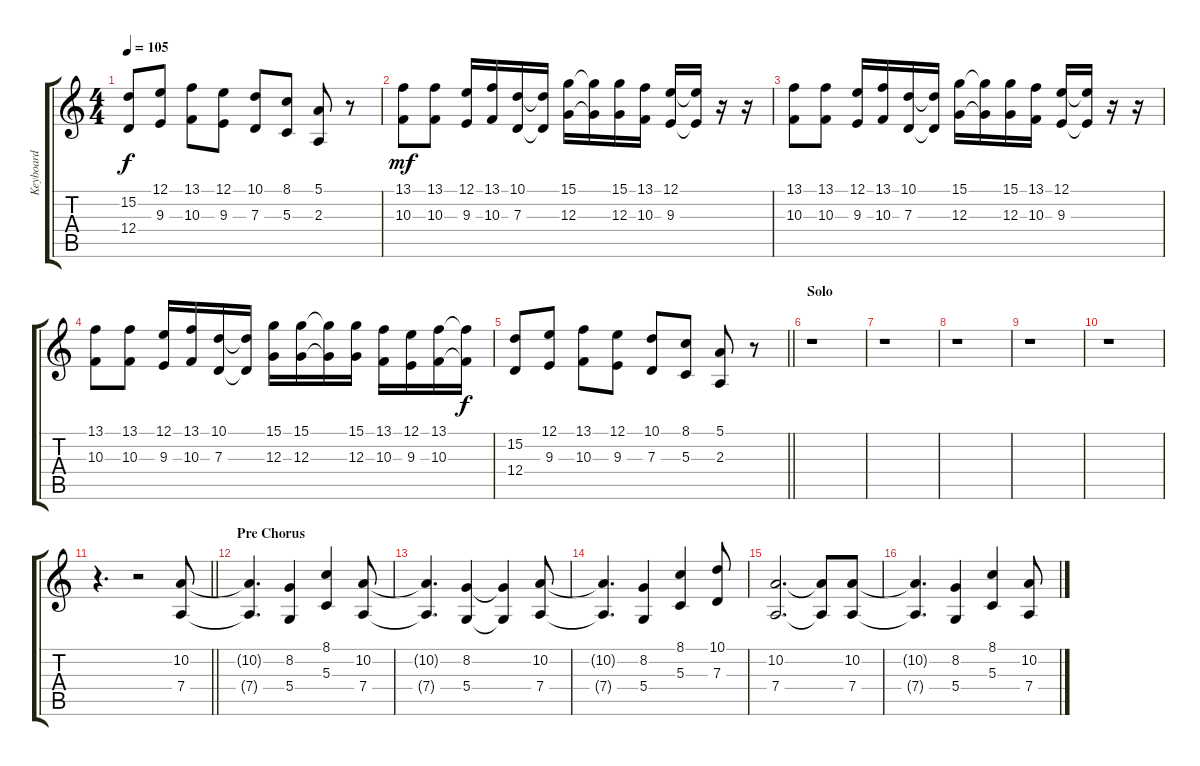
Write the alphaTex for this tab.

\track ("Keyboard" "Keyboard") {instrument stringensemble1}
\staff {score tabs}
\tuning (E4 B3 G3 D3 A2 E2) {hide}
\ts (4 4)
\tempo 105
\clef g2
\ks c
(15.2 12.4).8{dy f} (12.1 9.3).8 (13.1 10.3).8 (12.1 9.3).8 (10.1 7.3).8 (8.1 5.3).8 (5.1 2.3).8 r.8 |
(13.1 10.3).8{dy mf} (13.1 10.3).8 (12.1 9.3).16 (13.1 10.3).16 (10.1 7.3).16 (10.1{t} 7.3{t}).16 (15.1 12.3).16 (15.1{t} 12.3{t}).16 (15.1 12.3).16 (13.1 10.3).16 (12.1 9.3).16 (12.1{t} 9.3{t}).16 r.16 r.16 |
(13.1 10.3).8 (13.1 10.3).8 (12.1 9.3).16 (13.1 10.3).16 (10.1 7.3).16 (10.1{t} 7.3{t}).16 (15.1 12.3).16 (15.1{t} 12.3{t}).16 (15.1 12.3).16 (13.1 10.3).16 (12.1 9.3).16 (12.1{t} 9.3{t}).16 r.16 r.16 |
(13.1 10.3).8 (13.1 10.3).8 (12.1 9.3).16 (13.1 10.3).16 (10.1 7.3).16 (10.1{t} 7.3{t}).16 (15.1 12.3).16 (15.1 12.3).16 (15.1{t} 12.3{t}).16 (15.1 12.3).16 (13.1 10.3).16 (12.1 9.3).16 (13.1 10.3).16 (13.1{t} 10.3{t}).16{dy f} |
\barLineRight lightlight
(15.2 12.4).8 (12.1 9.3).8 (13.1 10.3).8 (12.1 9.3).8 (10.1 7.3).8 (8.1 5.3).8 (5.1 2.3).8 r.8 |
\section ("" "Solo")
r.1 |
r.1 |
r.1 |
r.1 |
r.1 |
\barLineRight lightlight
r.4{d} r.2 (10.2 7.4).8{instrument stringensemble1} |
\section ("" "Pre Chorus")
(10.2{t} 7.4{t}).4{d} (8.2 5.4).4 (8.1 5.3).4 (10.2 7.4).8 |
(10.2{t} 7.4{t}).4{d} (8.2 5.4).4 (8.2{t} 5.4{t}).4 (10.2 7.4).8 |
(10.2{t} 7.4{t}).4{d} (8.2 5.4).4 (8.1 5.3).4 (10.1 7.3).8 |
(10.2 7.4).2{d} (10.2{t} 7.4{t}).8 (10.2 7.4).8 |
(10.2{t} 7.4{t}).4{d} (8.2 5.4).4 (8.1 5.3).4 (10.2 7.4).8
